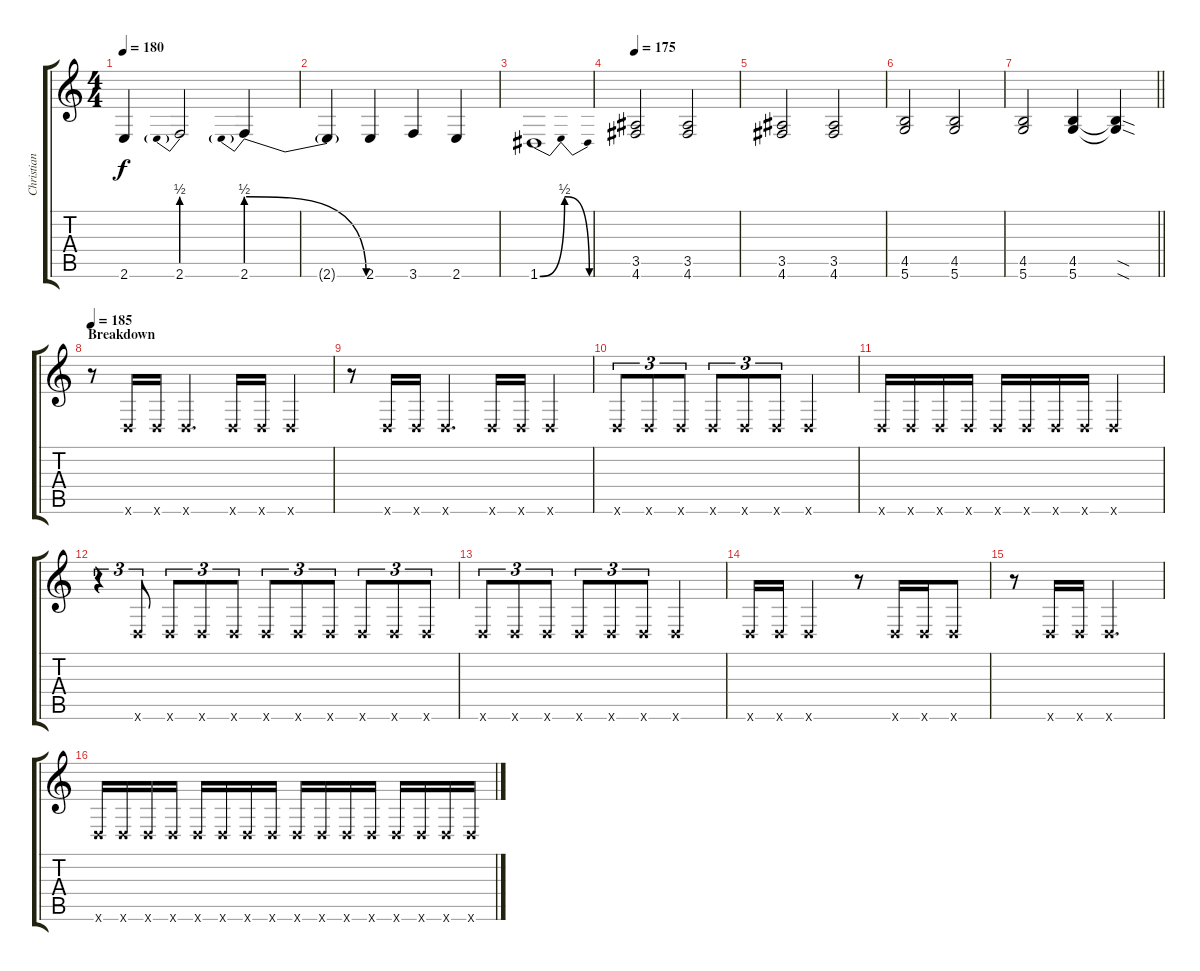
\track ("Christian Andreu" "Christian ") {instrument overdrivenguitar}
\staff {score tabs}
\tuning (D4 A3 F3 C3 G2 D2) {hide}
\ts (4 4)
\tempo 180
\clef g2
\ks c
2.6{t}.4{dy f} 2.6{be (prebend 0 2 60 2)}.2 2.6{be (prebendrelease 0 2 60 0)}.4 |
2.6{t}.4 2.6.4 3.6.4 2.6.4 |
1.6{be (bendrelease 0 0 30 2 30 2 60 0)}.1 |
\tempo 175
(3.5 4.6).2 (3.5 4.6).2 |
(3.5 4.6).2 (3.5 4.6).2 |
(4.5 5.6).2 (4.5 5.6).2 |
\barLineRight lightlight
(4.5 5.6).2 (4.5 5.6).4 (4.5{sod t} 5.6{sod t}).4 |
\section ("" "Breakdown")
\tempo 185
r.8 0.6{x}.16 0.6{x}.16 0.6{x}.4{d} 0.6{x}.16 0.6{x}.16 0.6{x}.4 |
r.8 0.6{x}.16 0.6{x}.16 0.6{x}.4{d} 0.6{x}.16 0.6{x}.16 0.6{x}.4 |
0.6{x}.8{tu (3 2)} 0.6{x}.8{tu (3 2)} 0.6{x}.8{tu (3 2)} 0.6{x}.8{tu (3 2)} 0.6{x}.8{tu (3 2)} 0.6{x}.8{tu (3 2)} 0.6{x}.2 |
0.6{x}.16 0.6{x}.16 0.6{x}.16 0.6{x}.16 0.6{x}.16 0.6{x}.16 0.6{x}.16 0.6{x}.16 0.6{x}.2 |
r.4{tu (3 2)} 0.6{x}.8{tu (3 2)} 0.6{x}.8{tu (3 2)} 0.6{x}.8{tu (3 2)} 0.6{x}.8{tu (3 2)} 0.6{x}.8{tu (3 2)} 0.6{x}.8{tu (3 2)} 0.6{x}.8{tu (3 2)} 0.6{x}.8{tu (3 2)} 0.6{x}.8{tu (3 2)} 0.6{x}.8{tu (3 2)} |
0.6{x}.8{tu (3 2)} 0.6{x}.8{tu (3 2)} 0.6{x}.8{tu (3 2)} 0.6{x}.8{tu (3 2)} 0.6{x}.8{tu (3 2)} 0.6{x}.8{tu (3 2)} 0.6{x}.2 |
0.6{x}.16 0.6{x}.16 0.6{x}.2 r.8 0.6{x}.16 0.6{x}.16 0.6{x}.8 |
r.8 0.6{x}.16 0.6{x}.16 0.6{x}.2{d} |
0.6{x}.16 0.6{x}.16 0.6{x}.16 0.6{x}.16 0.6{x}.16 0.6{x}.16 0.6{x}.16 0.6{x}.16 0.6{x}.16 0.6{x}.16 0.6{x}.16 0.6{x}.16 0.6{x}.16 0.6{x}.16 0.6{x}.16 0.6{x}.16
